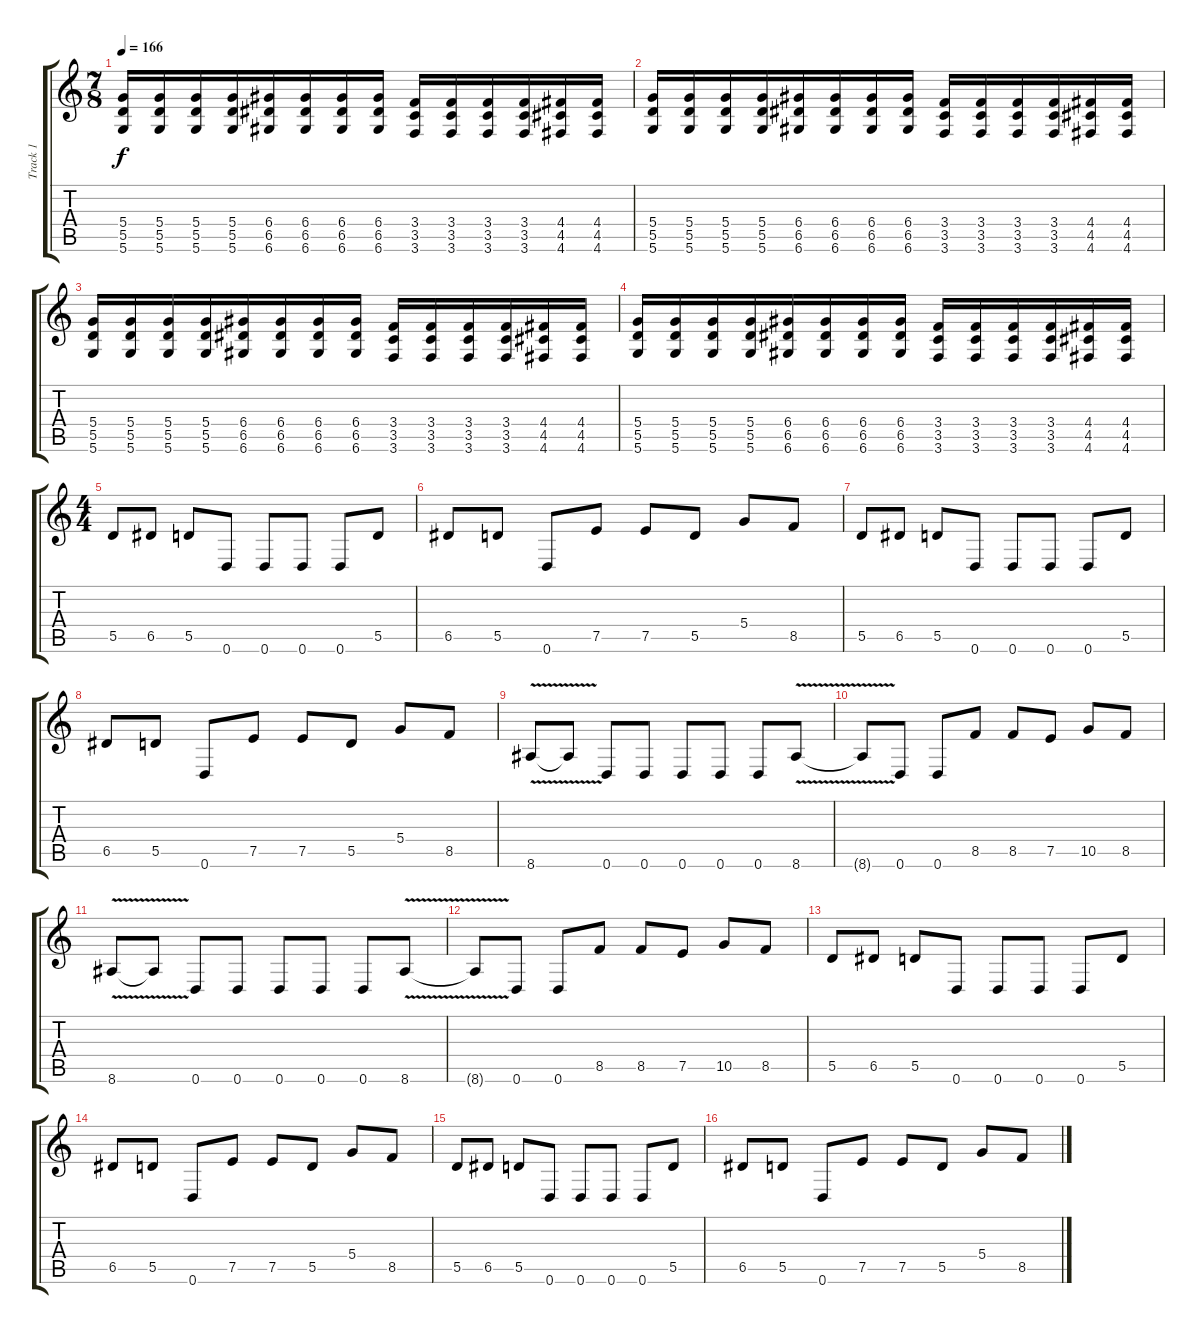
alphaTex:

\track ("Track 1" "Track 1") {instrument distortionguitar}
\staff {score tabs}
\tuning (E4 B3 G3 D3 A2 D2) {hide}
\ts (7 8)
\tempo 166
\clef g2
\ks c
(5.4 5.5 5.6).16{dy f} (5.4 5.5 5.6).16 (5.4 5.5 5.6).16 (5.4 5.5 5.6).16 (6.4 6.5 6.6).16 (6.4 6.5 6.6).16 (6.4 6.5 6.6).16 (6.4 6.5 6.6).16 (3.4 3.5 3.6).16 (3.4 3.5 3.6).16 (3.4 3.5 3.6).16 (3.4 3.5 3.6).16 (4.4 4.5 4.6).16 (4.4 4.5 4.6).16 |
(5.4 5.5 5.6).16 (5.4 5.5 5.6).16 (5.4 5.5 5.6).16 (5.4 5.5 5.6).16 (6.4 6.5 6.6).16 (6.4 6.5 6.6).16 (6.4 6.5 6.6).16 (6.4 6.5 6.6).16 (3.4 3.5 3.6).16 (3.4 3.5 3.6).16 (3.4 3.5 3.6).16 (3.4 3.5 3.6).16 (4.4 4.5 4.6).16 (4.4 4.5 4.6).16 |
(5.4 5.5 5.6).16 (5.4 5.5 5.6).16 (5.4 5.5 5.6).16 (5.4 5.5 5.6).16 (6.4 6.5 6.6).16 (6.4 6.5 6.6).16 (6.4 6.5 6.6).16 (6.4 6.5 6.6).16 (3.4 3.5 3.6).16 (3.4 3.5 3.6).16 (3.4 3.5 3.6).16 (3.4 3.5 3.6).16 (4.4 4.5 4.6).16 (4.4 4.5 4.6).16 |
(5.4 5.5 5.6).16 (5.4 5.5 5.6).16 (5.4 5.5 5.6).16 (5.4 5.5 5.6).16 (6.4 6.5 6.6).16 (6.4 6.5 6.6).16 (6.4 6.5 6.6).16 (6.4 6.5 6.6).16 (3.4 3.5 3.6).16 (3.4 3.5 3.6).16 (3.4 3.5 3.6).16 (3.4 3.5 3.6).16 (4.4 4.5 4.6).16 (4.4 4.5 4.6).16 |
\ts (4 4)
5.5.8 6.5.8 5.5.8 0.6.8 0.6.8 0.6.8 0.6.8 5.5.8 |
6.5.8 5.5.8 0.6.8 7.5.8 7.5.8 5.5.8 5.4.8 8.5.8 |
5.5.8 6.5.8 5.5.8 0.6.8 0.6.8 0.6.8 0.6.8 5.5.8 |
6.5.8 5.5.8 0.6.8 7.5.8 7.5.8 5.5.8 5.4.8 8.5.8 |
8.6{v}.8 8.6{t}.8 0.6.8 0.6.8 0.6.8 0.6.8 0.6.8 8.6{v}.8 |
8.6{t}.8 0.6.8 0.6.8 8.5.8 8.5.8 7.5.8 10.5.8 8.5.8 |
8.6{v}.8 8.6{t}.8 0.6.8 0.6.8 0.6.8 0.6.8 0.6.8 8.6{v}.8 |
8.6{t}.8 0.6.8 0.6.8 8.5.8 8.5.8 7.5.8 10.5.8 8.5.8 |
5.5.8 6.5.8 5.5.8 0.6.8 0.6.8 0.6.8 0.6.8 5.5.8 |
6.5.8 5.5.8 0.6.8 7.5.8 7.5.8 5.5.8 5.4.8 8.5.8 |
5.5.8 6.5.8 5.5.8 0.6.8 0.6.8 0.6.8 0.6.8 5.5.8 |
6.5.8 5.5.8 0.6.8 7.5.8 7.5.8 5.5.8 5.4.8 8.5.8
